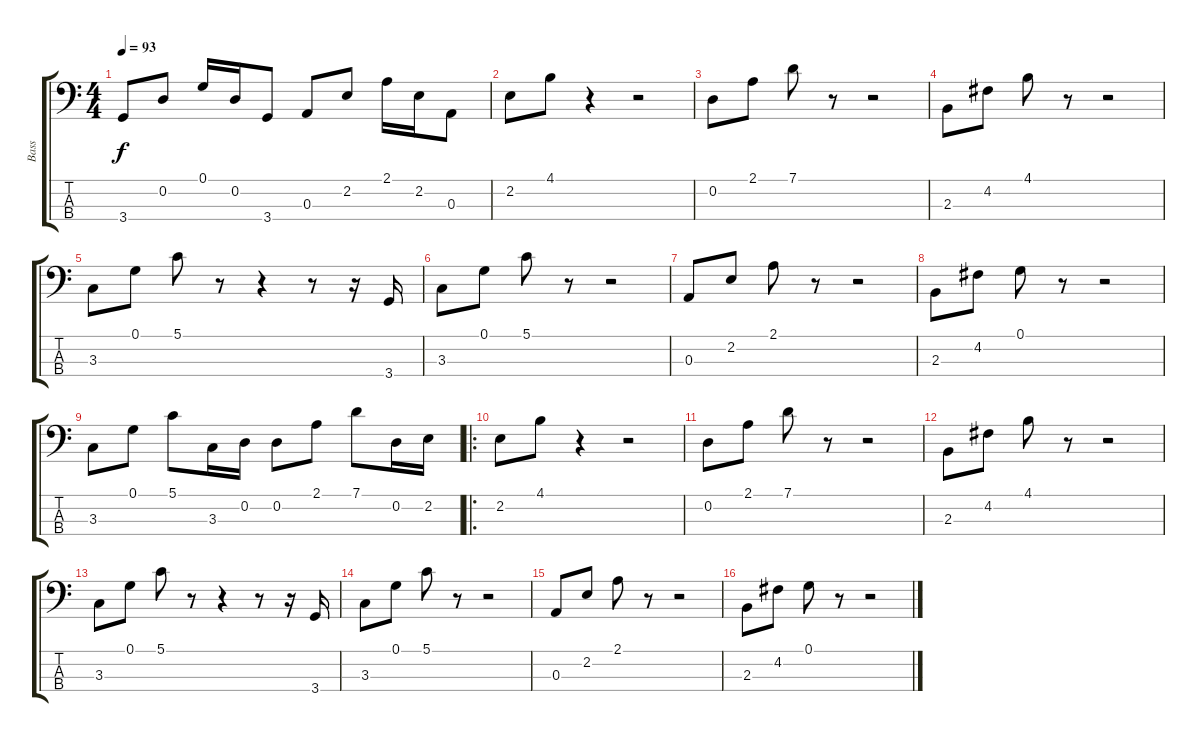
\track ("Bass" "Bass") {instrument electricbassfinger}
\staff {score tabs}
\tuning (G2 D2 A1 E1) {hide}
\ts (4 4)
\tempo 93
\clef f4
\ks c
3.4.8{dy f} 0.2.8 0.1.16 0.2.16 3.4.8 0.3.8 2.2.8 2.1.16 2.2.16 0.3.8 |
2.2.8 4.1.8 r.4 r.2 |
0.2.8 2.1.8 7.1.8 r.8 r.2 |
2.3.8 4.2.8 4.1.8 r.8 r.2 |
3.3.8 0.1.8 5.1.8 r.8 r.4 r.8 r.16 3.4.16 |
3.3.8 0.1.8 5.1.8 r.8 r.2 |
0.3.8 2.2.8 2.1.8 r.8 r.2 |
2.3.8 4.2.8 0.1.8 r.8 r.2 |
3.3.8 0.1.8 5.1.8 3.3.16 0.2.16 0.2.8 2.1.8 7.1.8 0.2.16 2.2.16 |
\ro
2.2.8 4.1.8 r.4 r.2 |
0.2.8 2.1.8 7.1.8 r.8 r.2 |
2.3.8 4.2.8 4.1.8 r.8 r.2 |
3.3.8 0.1.8 5.1.8 r.8 r.4 r.8 r.16 3.4.16 |
3.3.8 0.1.8 5.1.8 r.8 r.2 |
0.3.8 2.2.8 2.1.8 r.8 r.2 |
2.3.8 4.2.8 0.1.8 r.8 r.2
